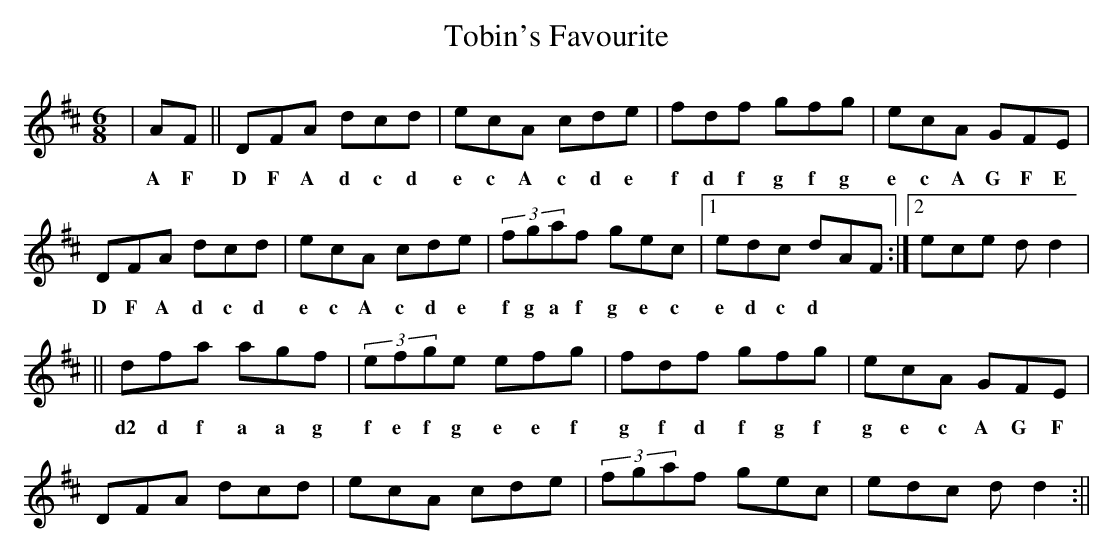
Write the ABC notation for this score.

X:1 Speed 45
T: Tobin's Favourite
M: 6/8
L: 1/8
K: Dmaj
|AF||DFA dcd|ecA cde|fdf gfg|ecA GFE|
w: A F D F A d c d e c A c d e f d f g f g e c A G F E
DFA dcd|ecA cde|(3fgaf gec|1edc dAF:|2 ece d d2|
w: D F A d c d e c A c d e f g a f g e c e d c d
||dfa agf|(3efge efg|fdf gfg|ecA GFE|
w: d2 d f a a g f e f g e e f g f d f g f g e c A G F E
DFA dcd|ecA cde|(3fgaf gec|edc d d2:||
